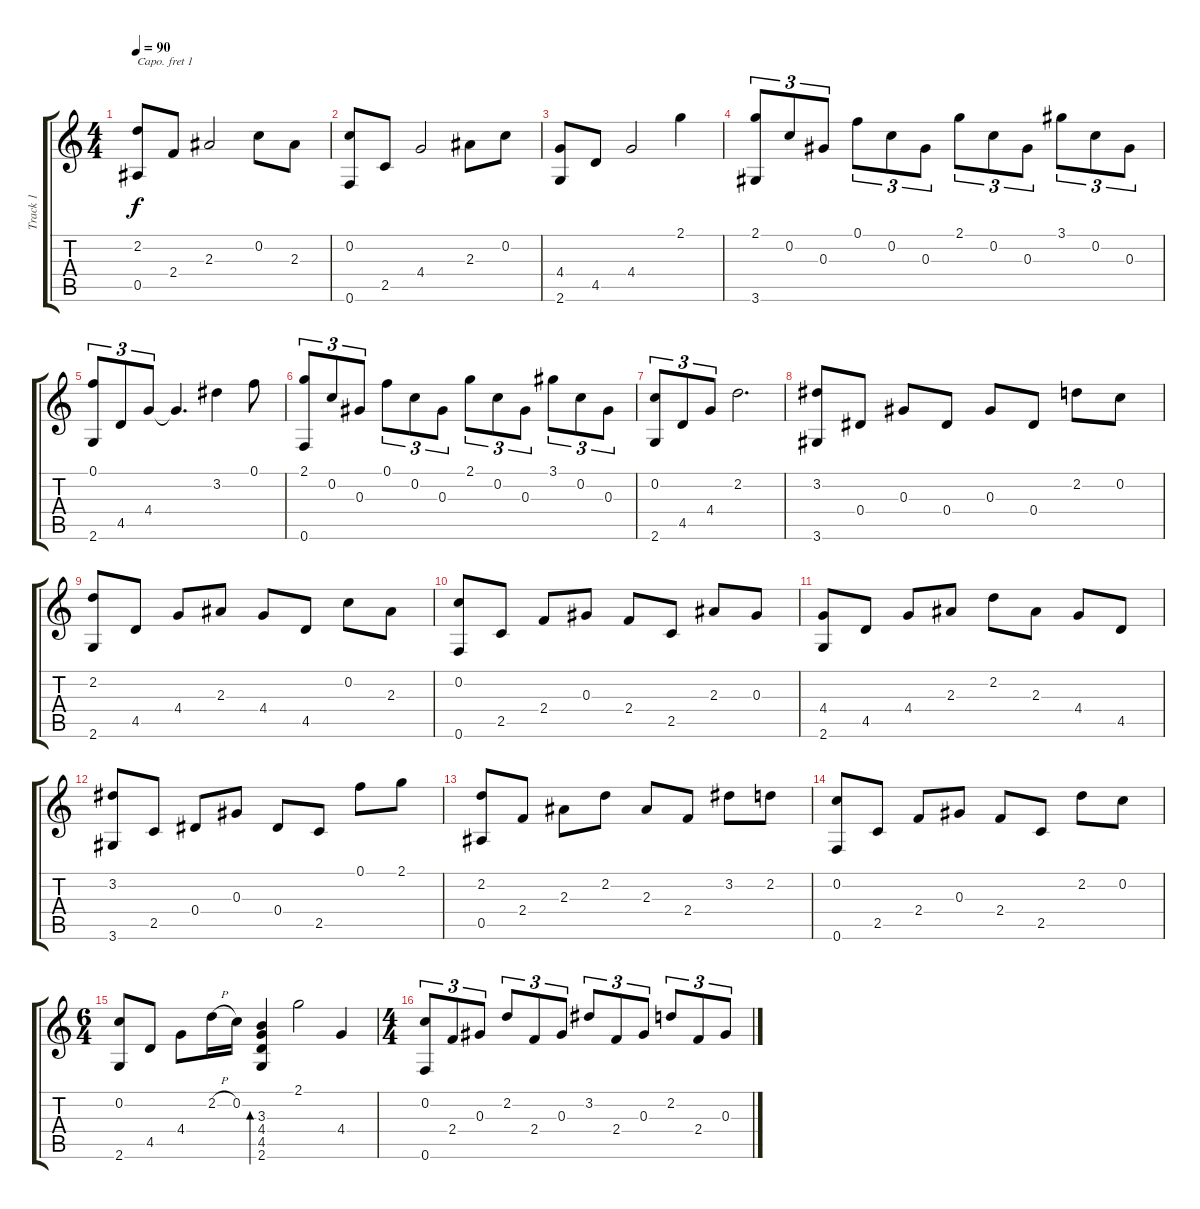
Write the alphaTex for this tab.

\track ("Track 1" "Track 1") {instrument acousticguitarnylon}
\staff {score tabs}
\capo 1
\tuning (E4 B3 G3 D3 A2 E2) {hide}
\ts (4 4)
\tempo 90
\clef g2
\ks c
(2.2 0.5).8{dy f} 2.4.8 2.3.2 0.2.8 2.3.8 |
(0.2 0.6).8 2.5.8 4.4.2 2.3.8 0.2.8 |
(4.4 2.6).8 4.5.8 4.4.2 2.1.4 |
(2.1 3.6).8{tu (3 2)} 0.2.8{tu (3 2)} 0.3.8{tu (3 2)} 0.1.8{tu (3 2)} 0.2.8{tu (3 2)} 0.3.8{tu (3 2)} 2.1.8{tu (3 2)} 0.2.8{tu (3 2)} 0.3.8{tu (3 2)} 3.1.8{tu (3 2)} 0.2.8{tu (3 2)} 0.3.8{tu (3 2)} |
(0.1 2.6).8{tu (3 2)} 4.5.8{tu (3 2)} 4.4.8{tu (3 2)} 4.4{t}.4{d} 3.2.4 0.1.8 |
(2.1 0.6).8{tu (3 2)} 0.2.8{tu (3 2)} 0.3.8{tu (3 2)} 0.1.8{tu (3 2)} 0.2.8{tu (3 2)} 0.3.8{tu (3 2)} 2.1.8{tu (3 2)} 0.2.8{tu (3 2)} 0.3.8{tu (3 2)} 3.1.8{tu (3 2)} 0.2.8{tu (3 2)} 0.3.8{tu (3 2)} |
(0.2 2.6).8{tu (3 2)} 4.5.8{tu (3 2)} 4.4.8{tu (3 2)} 2.2.2{d} |
(3.2 3.6).8 0.4.8 0.3.8 0.4.8 0.3.8 0.4.8 2.2.8 0.2.8 |
(2.2 2.6).8 4.5.8 4.4.8 2.3.8 4.4.8 4.5.8 0.2.8 2.3.8 |
(0.2 0.6).8 2.5.8 2.4.8 0.3.8 2.4.8 2.5.8 2.3.8 0.3.8 |
(4.4 2.6).8 4.5.8 4.4.8 2.3.8 2.2.8 2.3.8 4.4.8 4.5.8 |
(3.2 3.6).8 2.5.8 0.4.8 0.3.8 0.4.8 2.5.8 0.1.8 2.1.8 |
(2.2 0.5).8 2.4.8 2.3.8 2.2.8 2.3.8 2.4.8 3.2.8 2.2.8 |
(0.2 0.6).8 2.5.8 2.4.8 0.3.8 2.4.8 2.5.8 2.2.8 0.2.8 |
\ts (6 4)
(0.2 2.6).8 4.5.8 4.4.8 2.2{h}.16 0.2.16 (3.3 4.4 4.5 2.6).4{bd 60} 2.1.2 4.4.4 |
\ts (4 4)
(0.2 0.6).8{tu (3 2)} 2.4.8{tu (3 2)} 0.3.8{tu (3 2)} 2.2.8{tu (3 2)} 2.4.8{tu (3 2)} 0.3.8{tu (3 2)} 3.2.8{tu (3 2)} 2.4.8{tu (3 2)} 0.3.8{tu (3 2)} 2.2.8{tu (3 2)} 2.4.8{tu (3 2)} 0.3.8{tu (3 2)}
